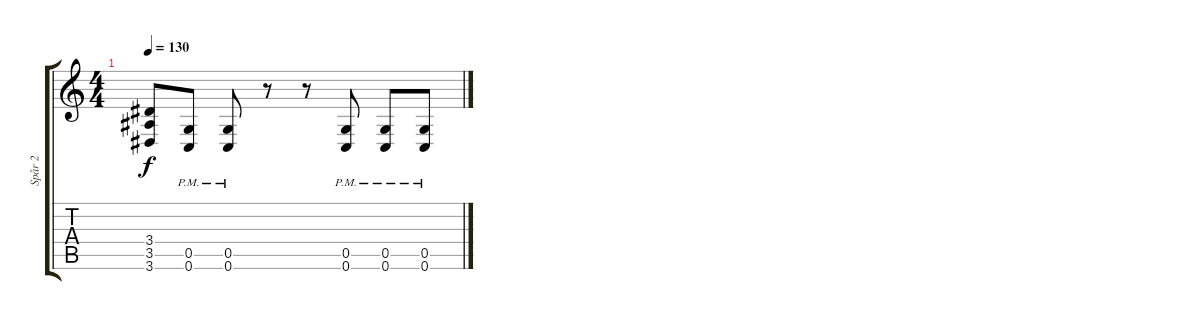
\track ("Spår 2" "Spår 2") {instrument distortionguitar}
\staff {score tabs}
\tuning (D4 A3 F3 C3 G2 C2) {hide}
\ts (4 4)
\tempo 130
\clef g2
\ks c
(3.4{t} 3.5{t} 3.6{t}).8{dy f volume 1} (0.5{pm} 0.6{pm}).8 (0.5{pm} 0.6{pm}).8 r.8 r.8 (0.5{pm} 0.6{pm}).8 (0.5{pm} 0.6{pm}).8 (0.5{pm} 0.6{pm}).8
